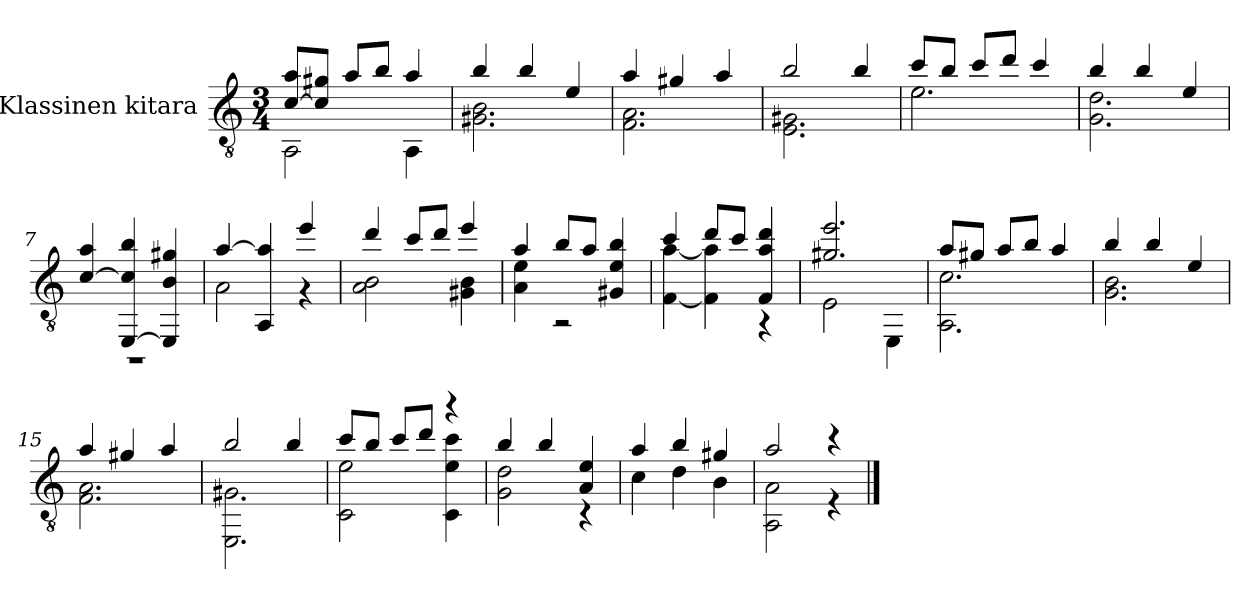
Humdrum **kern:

**kern
*part1
*staff1
*I"Klassinen kitara
*clefGv2
*k[]
*M3/4
*MM80
=1
*^
[8c/ 8a/L	2AA\
8c/] 8g#X/J	.
8a/L	.
8b/J	.
4a/	4AA\
=2	=2
4b/	2.G#X\ 2.B\
4b/	.
4e/	.
=3	=3
4a/	2.F\ 2.A\
4g#X/	.
4a/	.
=4	=4
2b/	2.E\ 2.G#X\
4b/	.
=5	=5
8cc/L	2.e\
8b/J	.
8cc/L	.
8dd/J	.
4cc/	.
=6	=6
4b/	2.G\ 2.d\
4b/	.
4e/	.
=7	=7
[4c/ 4a/	2.r
[4EE/ 4c/] 4b/	.
4EE/] 4B/ 4g#X/	.
!!LO:LB:g=z	!!
=8	=8
[4a/	2A\
4AA/ 4a/]	.
4ee/	4r
=9	=9
4dd/	2A\ 2B\
8cc/L	.
8dd/J	.
4ee/	4G#X\ 4B\
=10	=10
4a/	4A\ 4e\
8b/L	2r
8a/J	.
4G#X/ 4e/ 4b/	.
=11	=11
4cc/	[4F\ [4a\
8dd/L	4F\] 4a\]
8cc/J	.
4F/ 4a/ 4dd/	4r
=12	=12
2.g#X/ 2.ee/	2E\
.	4EE\
=13	=13
8a/L	2.AA\ 2.c\
8g#X/J	.
8a/L	.
8b/J	.
4a/	.
=14	=14
4b/	2.G\ 2.B\
4b/	.
4e/	.
!!LO:LB:g=z	!!
=15	=15
4a/	2.F\ 2.A\
4g#X/	.
4a/	.
=16	=16
2b/	2.EE\ 2.G#X\
4b/	.
=17	=17
8cc/L	2C\ 2e\
8b/J	.
8cc/L	.
8dd/J	.
4r	4C\ 4e\ 4cc\
=18	=18
4b/	2G\ 2d\
4b/	.
4A/ 4e/	4r
=19	=19
4a/	4c\
4b/	4d\
4g#X/	4B\
=20	=20
2a/	2AA\ 2A\
4r	4r
*v	*v
==
*-
